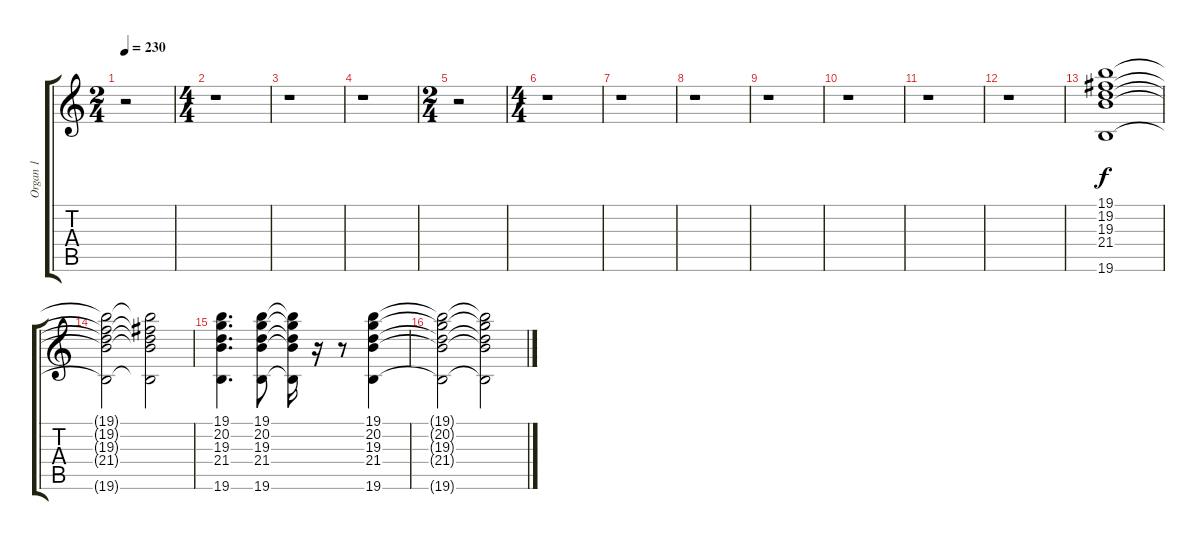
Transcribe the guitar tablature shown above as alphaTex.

\track ("Organ 1" "Organ 1") {instrument rockorgan}
\staff {score tabs}
\tuning (E4 B3 G3 D3 A2 E2) {hide}
\ts (2 4)
\tempo 230
\clef g2
\ks c
r.2{dy f} |
\ts (4 4)
r.1 |
r.1 |
r.1 |
\ts (2 4)
r.2 |
\ts (4 4)
r.1 |
r.1 |
r.1 |
r.1 |
r.1 |
r.1 |
r.1 |
(19.1 19.2 19.3 21.4 19.6).1 |
(19.1{t} 19.2{t} 19.3{t} 21.4{t} 19.6{t}).2 (19.1{t} 19.2{t} 19.3{t} 21.4{t} 19.6{t}).2 |
(19.1 20.2 19.3 21.4 19.6).4{d} (19.1 20.2 19.3 21.4 19.6).8 (19.1{t} 20.2{t} 19.3{t} 21.4{t} 19.6{t}).16 r.16 r.8 (19.1 20.2 19.3 21.4 19.6).4 |
(19.1{t} 20.2{t} 19.3{t} 21.4{t} 19.6{t}).2 (19.1{t} 20.2{t} 19.3{t} 21.4{t} 19.6{t}).2
